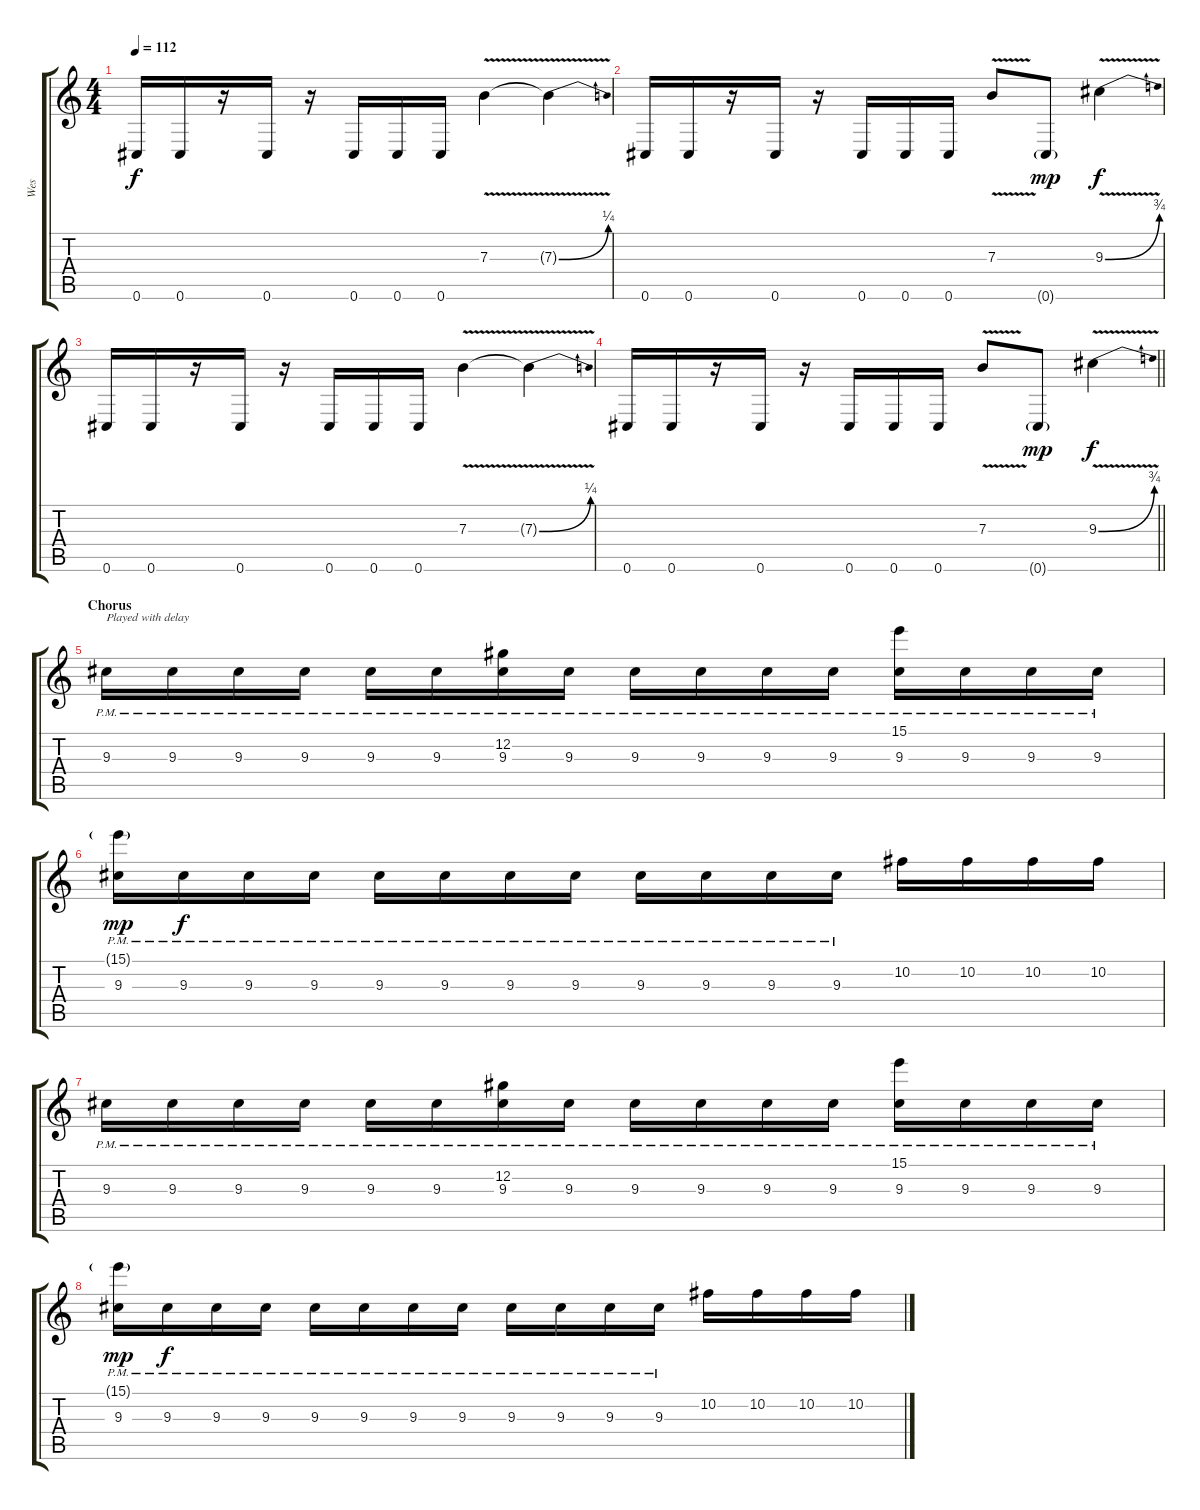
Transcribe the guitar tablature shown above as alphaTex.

\track ("Wes" "Wes") {instrument distortionguitar}
\staff {score tabs}
\tuning (Db4 Ab3 E3 B2 Gb2 Db2) {hide}
\ts (4 4)
\tempo 112
\clef g2
\ks c
0.6.16{dy f} 0.6.16 r.16 0.6.16 r.16 0.6.16 0.6.16 0.6.16 7.3{v}.4 7.3{be (bend 0 0 60 1) v t}.4 |
0.6.16 0.6.16 r.16 0.6.16 r.16 0.6.16 0.6.16 0.6.16 7.3{v}.8 0.6{g}.8{dy mp} 9.3{be (bend 0 0 60 3) v}.4{dy f} |
0.6.16 0.6.16 r.16 0.6.16 r.16 0.6.16 0.6.16 0.6.16 7.3{v}.4 7.3{be (bend 0 0 60 1) v t}.4 |
\barLineRight lightlight
0.6.16 0.6.16 r.16 0.6.16 r.16 0.6.16 0.6.16 0.6.16 7.3{v}.8 0.6{g}.8{dy mp} 9.3{be (bend 0 0 60 3) v}.4{dy f} |
\section ("" "Chorus")
9.3{pm}.16{txt "Played with delay"} 9.3{pm}.16 9.3{pm}.16 9.3{pm}.16 9.3{pm}.16 9.3{pm}.16 (12.2 9.3{pm}).16 9.3{pm}.16 9.3{pm}.16 9.3{pm}.16 9.3{pm}.16 9.3{pm}.16 (15.1 9.3{pm}).16 9.3{pm}.16 9.3{pm}.16 9.3{pm}.16 |
(15.1{g} 9.3{pm}).16{dy mp} 9.3{pm}.16{dy f} 9.3{pm}.16 9.3{pm}.16 9.3{pm}.16 9.3{pm}.16 9.3{pm}.16 9.3{pm}.16 9.3{pm}.16 9.3{pm}.16 9.3{pm}.16 9.3{pm}.16 10.2.16 10.2.16 10.2.16 10.2.16 |
9.3{pm}.16 9.3{pm}.16 9.3{pm}.16 9.3{pm}.16 9.3{pm}.16 9.3{pm}.16 (12.2 9.3{pm}).16 9.3{pm}.16 9.3{pm}.16 9.3{pm}.16 9.3{pm}.16 9.3{pm}.16 (15.1 9.3{pm}).16 9.3{pm}.16 9.3{pm}.16 9.3{pm}.16 |
(15.1{g} 9.3{pm}).16{dy mp} 9.3{pm}.16{dy f} 9.3{pm}.16 9.3{pm}.16 9.3{pm}.16 9.3{pm}.16 9.3{pm}.16 9.3{pm}.16 9.3{pm}.16 9.3{pm}.16 9.3{pm}.16 9.3{pm}.16 10.2.16 10.2.16 10.2.16 10.2.16
